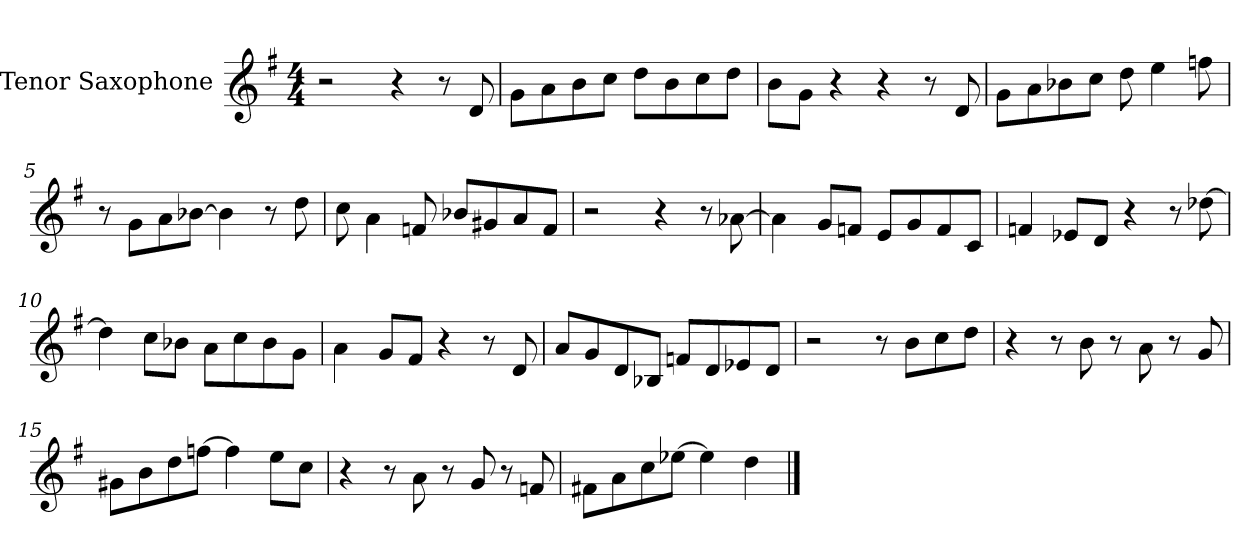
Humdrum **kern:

**kern
*part1
*staff1
*I"Tenor Saxophone
*I'T. Sax.
*clefG2
*ITrd8c14
*k[f#]
*M4/4
=1
2r
4r
8r
8D/
=2
8G\L
8A\
8B\
8c\J
8d\L
8B\
8c\
8d\J
=3
8B\L
8G\J
4r
4r
8r
8D/
=4
8G\L
8A\
8B-X\
8c\J
8d\
4e\
8fn\
=5
8r
8G\L
8A\
[8B-X\J
4B-\]
8r
8d\
=6
8c\
4A\
8Fn/
8B-X/L
8G#X/
8A/
8F/J
=7
2r
4r
8r
[8A-X\
=8
4A-\]
8G/L
8Fn/J
8E/L
8G/
8F/
8C/J
=9
4Fn/
8E-X/L
8D/J
4r
8r
[8d-X\
=10
4d-\]
8c\L
8B-X\J
8A\L
8c\
8B-\
8G\J
=11
4A\
8G/L
8F#/J
4r
8r
8D/
=12
8A/L
8G/
8D/
8BB-X/J
8Fn/L
8D/
8E-X/
8D/J
=13
2r
8r
8B\L
8c\
8d\J
=14
4r
8r
8B\
8r
8A\
8r
8G/
=15
8G#X\L
8B\
8d\
[8fn\J
4f\]
8e\L
8c\J
=16
4r
8r
8A\
8r
8G/
8r
8Fn/
=17
8F#X\L
8A\
8c\
[8e-X\J
4e-\]
4d\
==
*-
